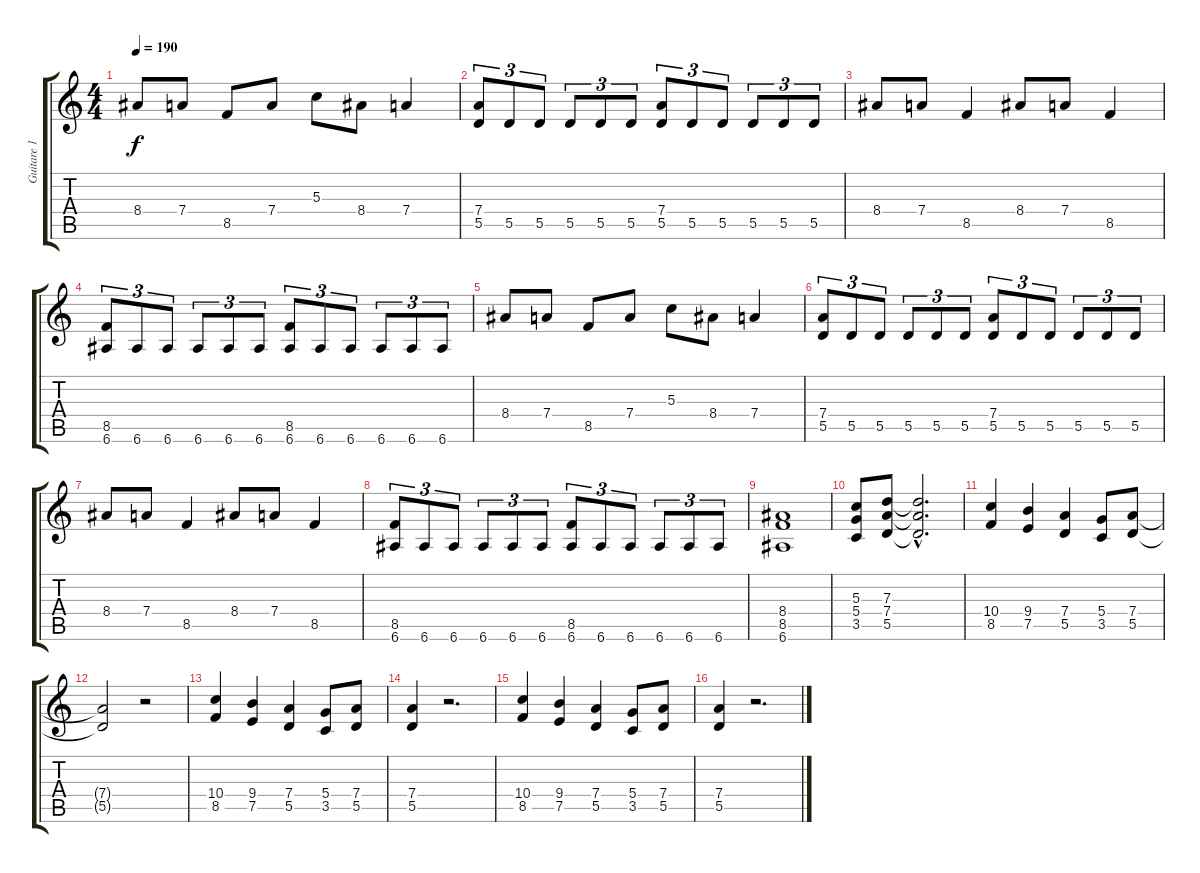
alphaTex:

\track ("Guitare 1" "Guitare 1") {instrument distortionguitar}
\staff {score tabs}
\tuning (E4 B3 G3 D3 A2 E2) {hide}
\ts (4 4)
\tempo 190
\clef g2
\ks c
8.4.8{dy f} 7.4.8 8.5.8 7.4.8 5.3.8 8.4.8 7.4.4 |
(7.4 5.5).8{tu (3 2)} 5.5.8{tu (3 2)} 5.5.8{tu (3 2)} 5.5.8{tu (3 2)} 5.5.8{tu (3 2)} 5.5.8{tu (3 2)} (7.4 5.5).8{tu (3 2)} 5.5.8{tu (3 2)} 5.5.8{tu (3 2)} 5.5.8{tu (3 2)} 5.5.8{tu (3 2)} 5.5.8{tu (3 2)} |
8.4.8 7.4.8 8.5.4 8.4.8 7.4.8 8.5.4 |
(8.5 6.6).8{tu (3 2)} 6.6.8{tu (3 2)} 6.6.8{tu (3 2)} 6.6.8{tu (3 2)} 6.6.8{tu (3 2)} 6.6.8{tu (3 2)} (8.5 6.6).8{tu (3 2)} 6.6.8{tu (3 2)} 6.6.8{tu (3 2)} 6.6.8{tu (3 2)} 6.6.8{tu (3 2)} 6.6.8{tu (3 2)} |
8.4.8 7.4.8 8.5.8 7.4.8 5.3.8 8.4.8 7.4.4 |
(7.4 5.5).8{tu (3 2)} 5.5.8{tu (3 2)} 5.5.8{tu (3 2)} 5.5.8{tu (3 2)} 5.5.8{tu (3 2)} 5.5.8{tu (3 2)} (7.4 5.5).8{tu (3 2)} 5.5.8{tu (3 2)} 5.5.8{tu (3 2)} 5.5.8{tu (3 2)} 5.5.8{tu (3 2)} 5.5.8{tu (3 2)} |
8.4.8 7.4.8 8.5.4 8.4.8 7.4.8 8.5.4 |
(8.5 6.6).8{tu (3 2)} 6.6.8{tu (3 2)} 6.6.8{tu (3 2)} 6.6.8{tu (3 2)} 6.6.8{tu (3 2)} 6.6.8{tu (3 2)} (8.5 6.6).8{tu (3 2)} 6.6.8{tu (3 2)} 6.6.8{tu (3 2)} 6.6.8{tu (3 2)} 6.6.8{tu (3 2)} 6.6.8{tu (3 2)} |
(8.4 8.5 6.6).1 |
(5.3 5.4 3.5).8 (7.3 7.4 5.5).8 (7.3{hac t} 7.4{hac t} 5.5{hac t}).2{d} |
(10.4 8.5).4 (9.4 7.5).4 (7.4 5.5).4 (5.4 3.5).8 (7.4 5.5).8 |
(7.4{t} 5.5{t}).2 r.2 |
(10.4 8.5).4 (9.4 7.5).4 (7.4 5.5).4 (5.4 3.5).8 (7.4 5.5).8 |
(7.4 5.5).4 r.2{d} |
(10.4 8.5).4 (9.4 7.5).4 (7.4 5.5).4 (5.4 3.5).8 (7.4 5.5).8 |
(7.4 5.5).4 r.2{d}
